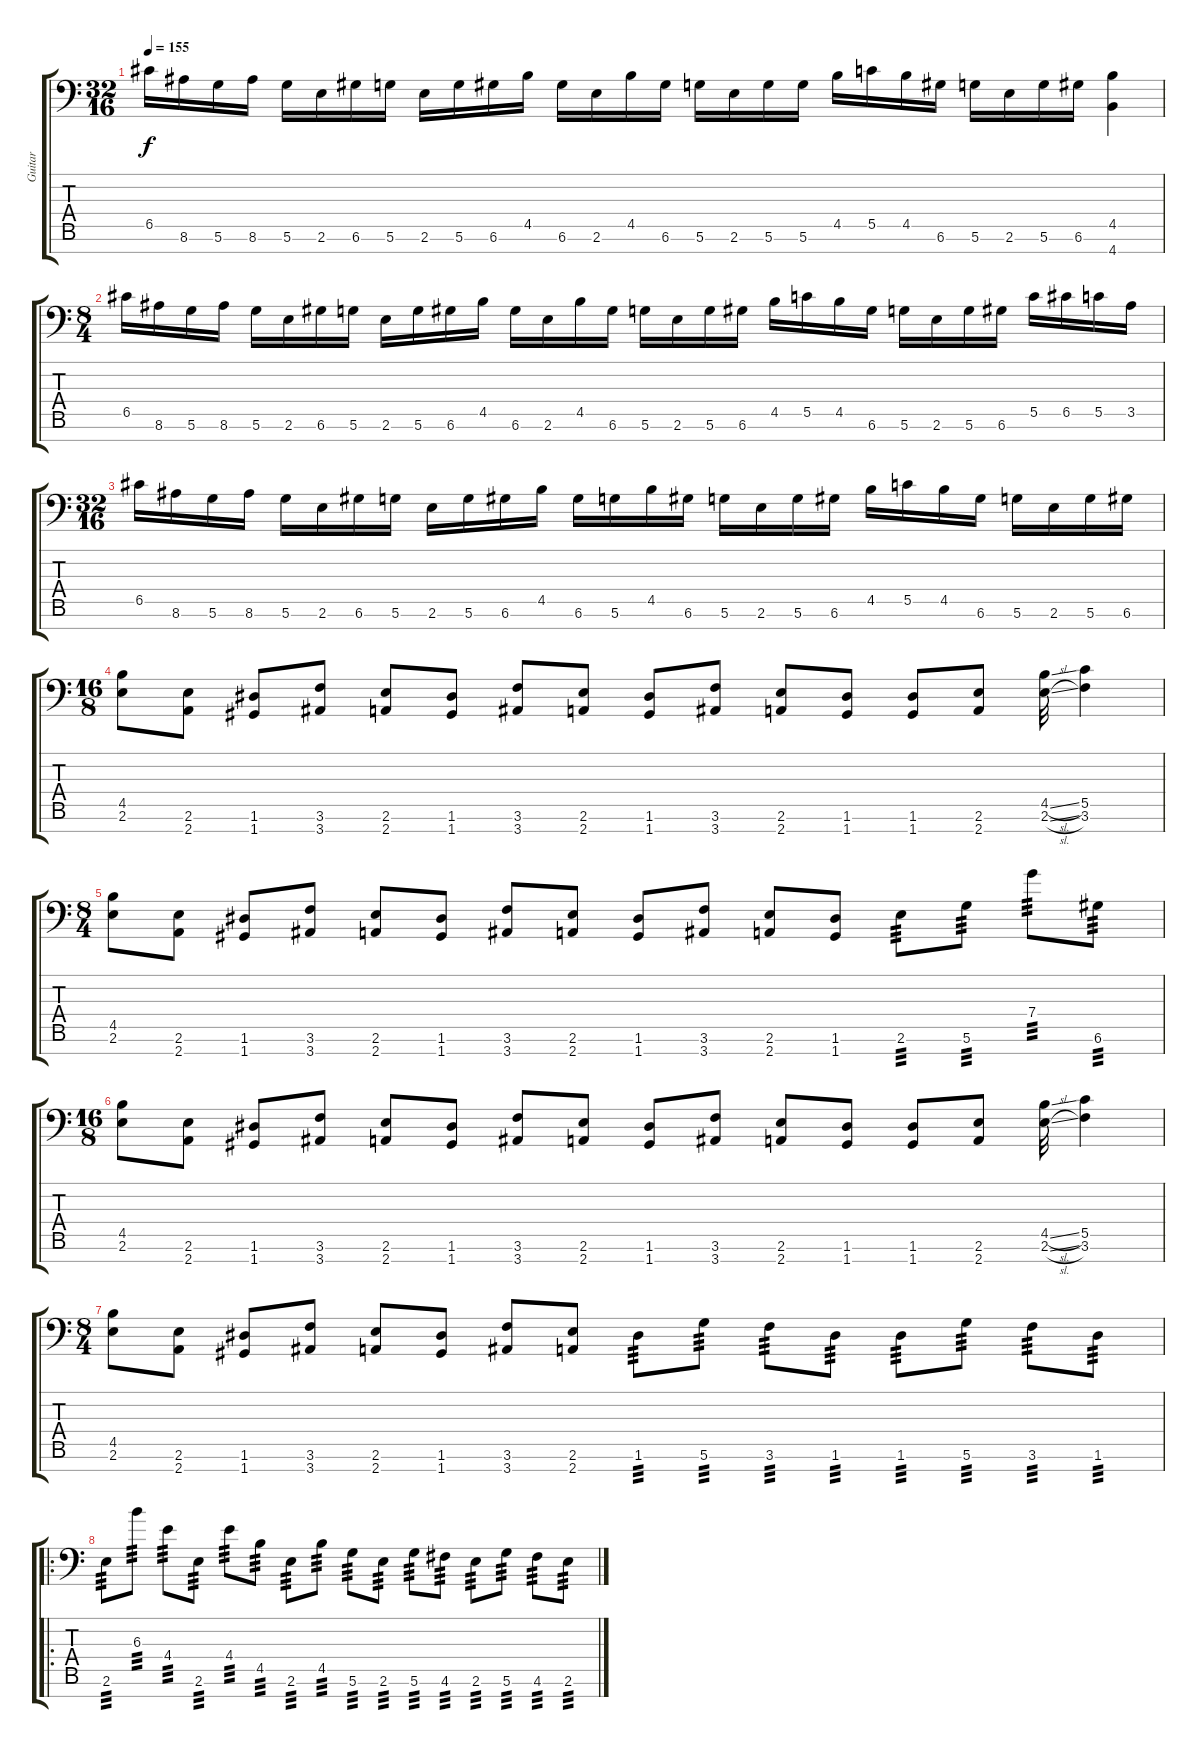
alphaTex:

\track ("Guitar" "Guitar") {instrument distortionguitar}
\staff {score tabs}
\tuning (D4 A3 F3 C3 G2 D2 G1) {hide}
\ts (32 16)
\tempo 155
\clef f4
\ks c
6.5.16{dy f} 8.6.16 5.6.16 8.6.16 5.6.16 2.6.16 6.6.16 5.6.16 2.6.16 5.6.16 6.6.16 4.5.16 6.6.16 2.6.16 4.5.16 6.6.16 5.6.16 2.6.16 5.6.16 5.6.16 4.5.16 5.5.16 4.5.16 6.6.16 5.6.16 2.6.16 5.6.16 6.6.16 (4.5 4.7).4 |
\ts (8 4)
6.5.16 8.6.16 5.6.16 8.6.16 5.6.16 2.6.16 6.6.16 5.6.16 2.6.16 5.6.16 6.6.16 4.5.16 6.6.16 2.6.16 4.5.16 6.6.16 5.6.16 2.6.16 5.6.16 6.6.16 4.5.16 5.5.16 4.5.16 6.6.16 5.6.16 2.6.16 5.6.16 6.6.16 5.5.16 6.5.16 5.5.16 3.5.16 |
\ts (32 16)
6.5.16 8.6.16 5.6.16 8.6.16 5.6.16 2.6.16 6.6.16 5.6.16 2.6.16 5.6.16 6.6.16 4.5.16 6.6.16 5.6.16 4.5.16 6.6.16 5.6.16 2.6.16 5.6.16 6.6.16 4.5.16 5.5.16 4.5.16 6.6.16 5.6.16 2.6.16 5.6.16 6.6.16 |
\ts (16 8)
(4.5 2.6).8 (2.6 2.7).8 (1.6 1.7).8 (3.6 3.7).8 (2.6 2.7).8 (1.6 1.7).8 (3.6 3.7).8 (2.6 2.7).8 (1.6 1.7).8 (3.6 3.7).8 (2.6 2.7).8 (1.6 1.7).8 (1.6 1.7).8 (2.6 2.7).8 (4.5{sl} 2.6{sl}).32 (5.5 3.6).4 |
\ts (8 4)
(4.5 2.6).8 (2.6 2.7).8 (1.6 1.7).8 (3.6 3.7).8 (2.6 2.7).8 (1.6 1.7).8 (3.6 3.7).8 (2.6 2.7).8 (1.6 1.7).8 (3.6 3.7).8 (2.6 2.7).8 (1.6 1.7).8 2.6.8{tp 3} 5.6.8{tp 3} 7.4.8{tp 3} 6.6.8{tp 3} |
\ts (16 8)
(4.5 2.6).8 (2.6 2.7).8 (1.6 1.7).8 (3.6 3.7).8 (2.6 2.7).8 (1.6 1.7).8 (3.6 3.7).8 (2.6 2.7).8 (1.6 1.7).8 (3.6 3.7).8 (2.6 2.7).8 (1.6 1.7).8 (1.6 1.7).8 (2.6 2.7).8 (4.5{sl} 2.6{sl}).32 (5.5 3.6).4 |
\ts (8 4)
(4.5 2.6).8 (2.6 2.7).8 (1.6 1.7).8 (3.6 3.7).8 (2.6 2.7).8 (1.6 1.7).8 (3.6 3.7).8 (2.6 2.7).8 1.6.8{tp 3} 5.6.8{tp 3} 3.6.8{tp 3} 1.6.8{tp 3} 1.6.8{tp 3} 5.6.8{tp 3} 3.6.8{tp 3} 1.6.8{tp 3} |
\ro
2.6.8{tp 3} 6.3.8{tp 3} 4.4.8{tp 3} 2.6.8{tp 3} 4.4.8{tp 3} 4.5.8{tp 3} 2.6.8{tp 3} 4.5.8{tp 3} 5.6.8{tp 3} 2.6.8{tp 3} 5.6.8{tp 3} 4.6.8{tp 3} 2.6.8{tp 3} 5.6.8{tp 3} 4.6.8{tp 3} 2.6.8{tp 3}
